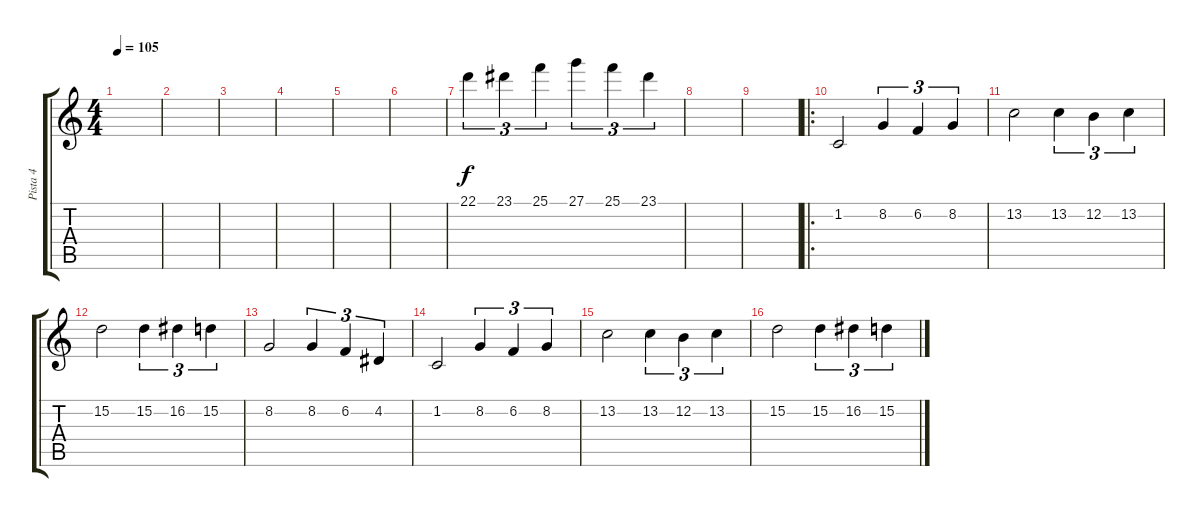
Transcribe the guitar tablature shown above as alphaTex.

\track ("Pista 4" "Pista 4") {instrument electricpiano1}
\staff {score tabs}
\tuning (E4 B3 G3 D3 A2 E2) {hide}
\ts (4 4)
\tempo 105
\clef g2
\ks c
|
|
|
|
|
|
22.1.4{tu (3 2)} 23.1.4{tu (3 2)} 25.1.4{tu (3 2)} 27.1.4{tu (3 2)} 25.1.4{tu (3 2)} 23.1.4{tu (3 2)} |
|
|
\ro
1.2.2 8.2.4{tu (3 2)} 6.2.4{tu (3 2)} 8.2.4{tu (3 2)} |
13.2.2 13.2.4{tu (3 2)} 12.2.4{tu (3 2)} 13.2.4{tu (3 2)} |
15.2.2 15.2.4{tu (3 2)} 16.2.4{tu (3 2)} 15.2.4{tu (3 2)} |
8.2.2 8.2.4{tu (3 2)} 6.2.4{tu (3 2)} 4.2.4{tu (3 2)} |
1.2.2 8.2.4{tu (3 2)} 6.2.4{tu (3 2)} 8.2.4{tu (3 2)} |
13.2.2 13.2.4{tu (3 2)} 12.2.4{tu (3 2)} 13.2.4{tu (3 2)} |
15.2.2 15.2.4{tu (3 2)} 16.2.4{tu (3 2)} 15.2.4{tu (3 2)}
